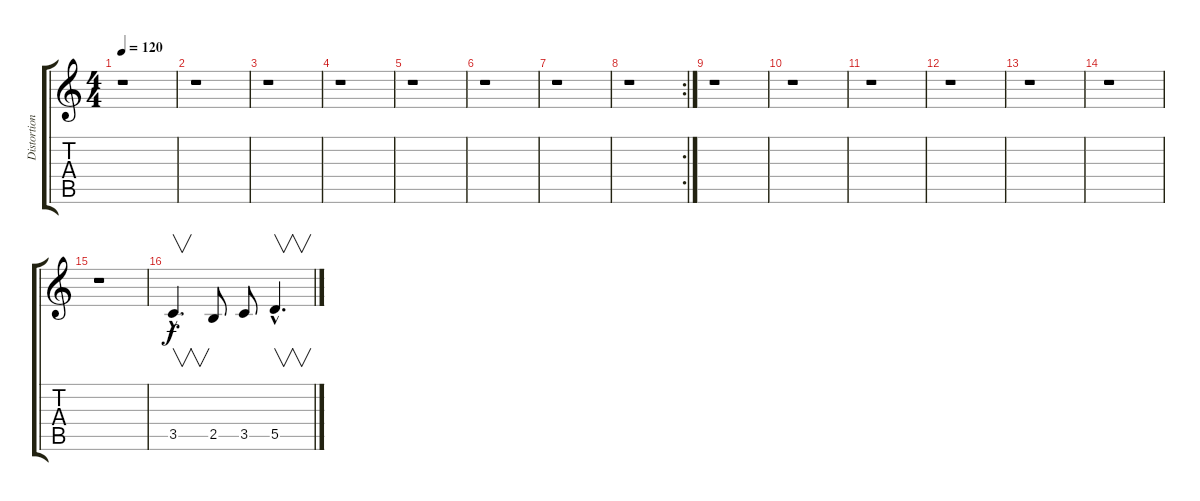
\track ("Distortion Guitar" "Distortion") {instrument distortionguitar}
\staff {score tabs}
\tuning (E4 B3 G3 D3 A2 E2) {hide}
\ts (4 4)
\tempo 120
\clef g2
\ks c
r.1{dy f instrument distortionguitar} |
r.1 |
r.1 |
r.1 |
r.1 |
r.1 |
r.1 |
\rc 2
r.1 |
r.1 |
r.1 |
r.1 |
r.1 |
r.1 |
r.1 |
r.1 |
3.5{hac}.4{v d} 2.5.8 3.5.8 5.5{hac}.4{v d}
